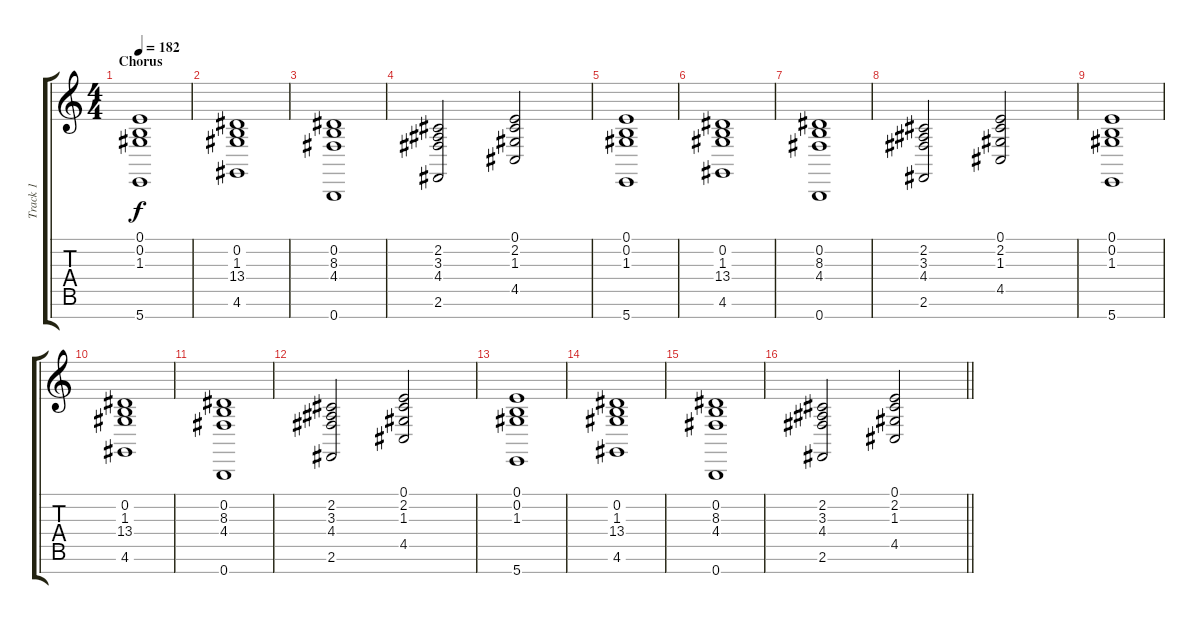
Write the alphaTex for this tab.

\track ("Track 1" "Track 1") {instrument electricgrandpiano}
\staff {score tabs}
\tuning (E4 B3 G3 D3 A2 E2 B1) {hide}
\ts (4 4)
\section ("" "Chorus")
\tempo 182
\clef g2
\ks c
(0.1 0.2 1.3 5.7).1{dy f} |
(0.2 1.3 13.4 4.6).1 |
(0.2 8.3 4.4 0.7).1 |
(2.2 3.3 4.4 2.6).2 (0.1 2.2 1.3 4.5).2 |
(0.1 0.2 1.3 5.7).1 |
(0.2 1.3 13.4 4.6).1 |
(0.2 8.3 4.4 0.7).1 |
(2.2 3.3 4.4 2.6).2 (0.1 2.2 1.3 4.5).2 |
(0.1 0.2 1.3 5.7).1 |
(0.2 1.3 13.4 4.6).1 |
(0.2 8.3 4.4 0.7).1 |
(2.2 3.3 4.4 2.6).2 (0.1 2.2 1.3 4.5).2 |
(0.1 0.2 1.3 5.7).1 |
(0.2 1.3 13.4 4.6).1 |
(0.2 8.3 4.4 0.7).1 |
\barLineRight lightlight
(2.2 3.3 4.4 2.6).2 (0.1 2.2 1.3 4.5).2
